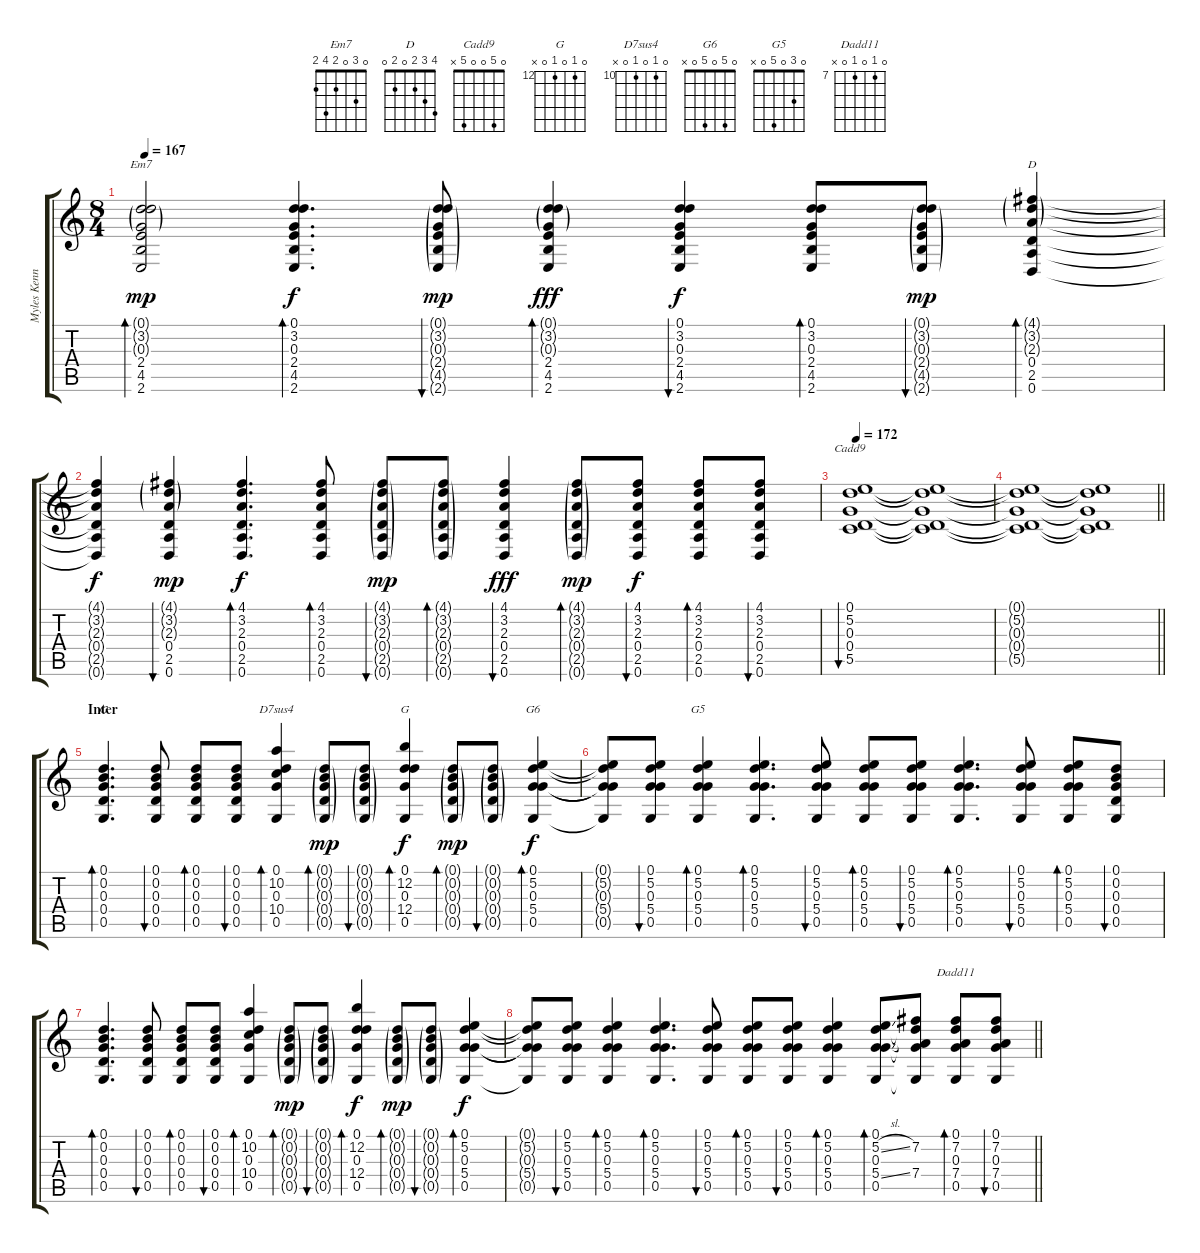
\track ("Myles Kennedy [Acoustic Guitar I]" "Myles Kenn") {instrument acousticguitarnylon}
\staff {score tabs}
\tuning (D4 B3 G3 D3 G2 D2) {hide}
\chord ("Em7" 0 3 0 2 4 2)
\chord ("D" 4 3 2 0 2 0)
\chord ("Cadd9" 0 5 0 0 5 x)
\chord ("G" 0 0 0 0 0 x)
\chord ("D7sus4" 0 10 0 10 0 x) {firstfret 10}
\chord ("G" 0 12 0 12 0 x) {firstfret 12}
\chord ("G6" 0 5 0 5 0 x)
\chord ("G5" 0 3 0 5 0 x)
\chord ("Dadd11" 0 7 0 7 0 x) {firstfret 7}
\ts (8 4)
\tempo 167
\clef g2
\ks c
(0.1{g} 3.2{g} 0.3{g} 2.4 4.5 2.6).2{bd 60 ch "Em7" dy mp} (0.1 3.2 0.3 2.4 4.5 2.6).4{d bd 60 dy f} (0.1{g} 3.2{g} 0.3{g} 2.4{g} 4.5{g} 2.6{g}).8{bu 30 dy mp} (0.1{g} 3.2{g} 0.3{g} 2.4 4.5 2.6).4{bd 30 dy fff} (0.1 3.2 0.3 2.4 4.5 2.6).4{bu 30 dy f} (0.1 3.2 0.3 2.4 4.5 2.6).8{bd 30} (0.1{g} 3.2{g} 0.3{g} 2.4{g} 4.5{g} 2.6{g}).8{bu 30 dy mp} (4.1{g} 3.2{g} 2.3{g} 0.4 2.5 0.6).4{bd 30 ch "D"} |
(4.1{t} 3.2{t} 2.3{t} 0.4{t} 2.5{t} 0.6{t}).4{dy f} (4.1{g} 3.2{g} 2.3{g} 0.4 2.5 0.6).4{bu 30 dy mp} (4.1 3.2 2.3 0.4 2.5 0.6).4{d bd 30 dy f} (4.1 3.2 2.3 0.4 2.5 0.6).8{bd 30} (4.1{g} 3.2{g} 2.3{g} 0.4{g} 2.5{g} 0.6{g}).8{bu 30 dy mp} (4.1{g} 3.2{g} 2.3{g} 0.4{g} 2.5{g} 0.6{g}).8{bd 30} (4.1 3.2 2.3 0.4 2.5 0.6).4{bu 30 dy fff} (4.1{g} 3.2{g} 2.3{g} 0.4{g} 2.5{g} 0.6{g}).8{bd 30 dy mp} (4.1 3.2 2.3 0.4 2.5 0.6).8{bu 30 dy f} (4.1 3.2 2.3 0.4 2.5 0.6).8{bd 30} (4.1 3.2 2.3 0.4 2.5 0.6).8{bu 30} |
\tempo 172
(0.1 5.2 0.3 0.4 5.5).1{bu 480 ch "Cadd9"} (0.1{t} 5.2{t} 0.3{t} 0.4{t} 5.5{t}).1 |
\barLineRight lightlight
(0.1{t} 5.2{t} 0.3{t} 0.4{t} 5.5{t}).1 (0.1{t} 5.2{t} 0.3{t} 0.4{t} 5.5{t}).1 |
\section ("" "Inter")
(0.1 0.2 0.3 0.4 0.5).4{d bd 30 ch "G"} (0.1 0.2 0.3 0.4 0.5).8{bu 30} (0.1 0.2 0.3 0.4 0.5).8{bd 30} (0.1 0.2 0.3 0.4 0.5).8{bu 30} (0.1 10.2 0.3 10.4 0.5).4{bd 30 ch "D7sus4"} (0.1{g} 0.2{g} 0.3{g} 0.4{g} 0.5{g}).8{bd 30 dy mp} (0.1{g} 0.2{g} 0.3{g} 0.4{g} 0.5{g}).8{bu 30} (0.1 12.2 0.3 12.4 0.5).4{bd 30 ch "G" dy f} (0.1{g} 0.2{g} 0.3{g} 0.4{g} 0.5{g}).8{bd 30 dy mp} (0.1{g} 0.2{g} 0.3{g} 0.4{g} 0.5{g}).8{bu 30} (0.1 5.2 0.3 5.4 0.5).4{bd 60 ch "G6" dy f} |
(0.1{t} 5.2{t} 0.3{t} 5.4{t} 0.5{t}).8 (0.1 5.2 0.3 5.4 0.5).8{bu 30} (0.1 5.2 0.3 5.4 0.5).4{bd 30 ch "G5"} (0.1 5.2 0.3 5.4 0.5).4{d bd 30} (0.1 5.2 0.3 5.4 0.5).8{bu 30} (0.1 5.2 0.3 5.4 0.5).8{bd 30} (0.1 5.2 0.3 5.4 0.5).8{bu 30} (0.1 5.2 0.3 5.4 0.5).4{d bd 30} (0.1 5.2 0.3 5.4 0.5).8{bu 30} (0.1 5.2 0.3 5.4 0.5).8{bd 30} (0.1 0.2 0.3 0.4 0.5).8{bu 30} |
(0.1 0.2 0.3 0.4 0.5).4{d bd 60} (0.1 0.2 0.3 0.4 0.5).8{bu 30} (0.1 0.2 0.3 0.4 0.5).8{bd 30} (0.1 0.2 0.3 0.4 0.5).8{bu 30} (0.1 10.2 0.3 10.4 0.5).4{bd 30} (0.1{g} 0.2{g} 0.3{g} 0.4{g} 0.5{g}).8{bd 30 dy mp} (0.1{g} 0.2{g} 0.3{g} 0.4{g} 0.5{g}).8{bu 30} (0.1 12.2 0.3 12.4 0.5).4{bd 30 dy f} (0.1{g} 0.2{g} 0.3{g} 0.4{g} 0.5{g}).8{bd 30 dy mp} (0.1{g} 0.2{g} 0.3{g} 0.4{g} 0.5{g}).8{bu 30} (0.1 5.2 0.3 5.4 0.5).4{bd 60 dy f} |
\barLineRight lightlight
(0.1{t} 5.2{t} 0.3{t} 5.4{t} 0.5{t}).8 (0.1 5.2 0.3 5.4 0.5).8{bu 30} (0.1 5.2 0.3 5.4 0.5).4{bd 30} (0.1 5.2 0.3 5.4 0.5).4{d bd 30} (0.1 5.2 0.3 5.4 0.5).8{bu 30} (0.1 5.2 0.3 5.4 0.5).8{bd 30} (0.1 5.2 0.3 5.4 0.5).8{bu 30} (0.1 5.2 0.3 5.4 0.5).4{bd 30} (0.1 5.2{sl} 0.3 5.4{sl} 0.5).8{bd 30} (0.1{t} 7.2 0.3{t} 7.4 0.5{t}).8 (0.1 7.2 0.3 7.4 0.5).8{bd 30 ch "Dadd11"} (0.1 7.2 0.3 7.4 0.5).8{bu 30}
